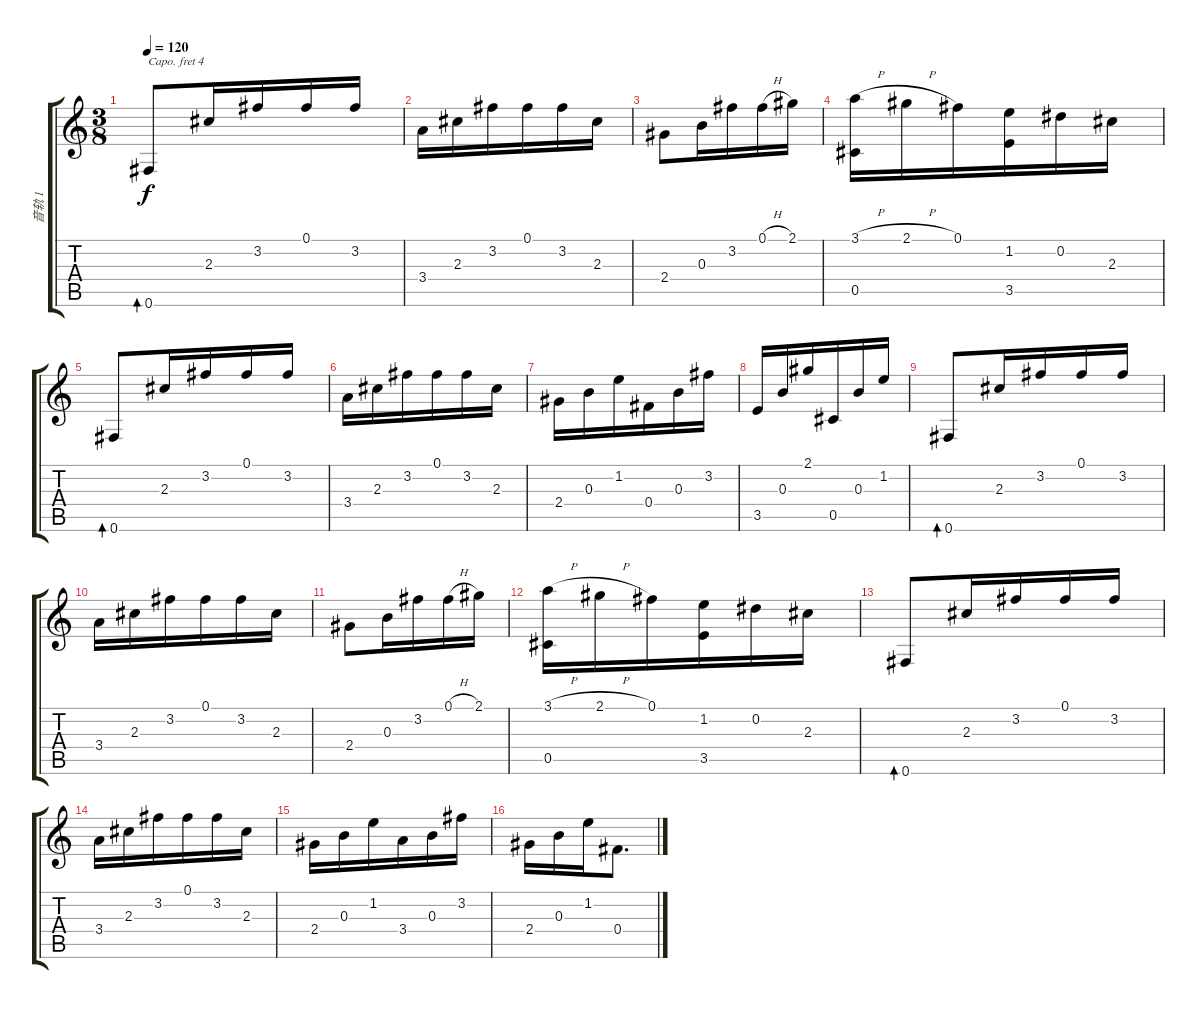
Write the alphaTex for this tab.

\track ("音轨 1" "音轨 1") {instrument acousticguitarsteel}
\staff {score tabs}
\capo 4
\tuning (D4 B3 G3 D3 A2 D2) {hide}
\ts (3 8)
\tempo 120
\clef g2
\ks c
0.6.8{bd 60 dy f} 2.3.16 3.2.16 0.1.16 3.2.16 |
3.4.16 2.3.16 3.2.16 0.1.16 3.2.16 2.3.16 |
2.4.8 0.3.16 3.2.16 0.1{h}.16 2.1.16 |
(3.1{h} 0.5).16 2.1{h}.16 0.1.16 (1.2 3.5).16 0.2.16 2.3.16 |
0.6.8{bd 60} 2.3.16 3.2.16 0.1.16 3.2.16 |
3.4.16 2.3.16 3.2.16 0.1.16 3.2.16 2.3.16 |
2.4.16 0.3.16 1.2.16 0.4.16 0.3.16 3.2.16 |
3.5.16 0.3.16 2.1.16 0.5.16 0.3.16 1.2.16 |
0.6.8{bd 60} 2.3.16 3.2.16 0.1.16 3.2.16 |
3.4.16 2.3.16 3.2.16 0.1.16 3.2.16 2.3.16 |
2.4.8 0.3.16 3.2.16 0.1{h}.16 2.1.16 |
(3.1{h} 0.5).16 2.1{h}.16 0.1.16 (1.2 3.5).16 0.2.16 2.3.16 |
0.6.8{bd 60} 2.3.16 3.2.16 0.1.16 3.2.16 |
3.4.16 2.3.16 3.2.16 0.1.16 3.2.16 2.3.16 |
2.4.16 0.3.16 1.2.16 3.4.16 0.3.16 3.2.16 |
2.4.16 0.3.16 1.2.16 0.4.8{d}
